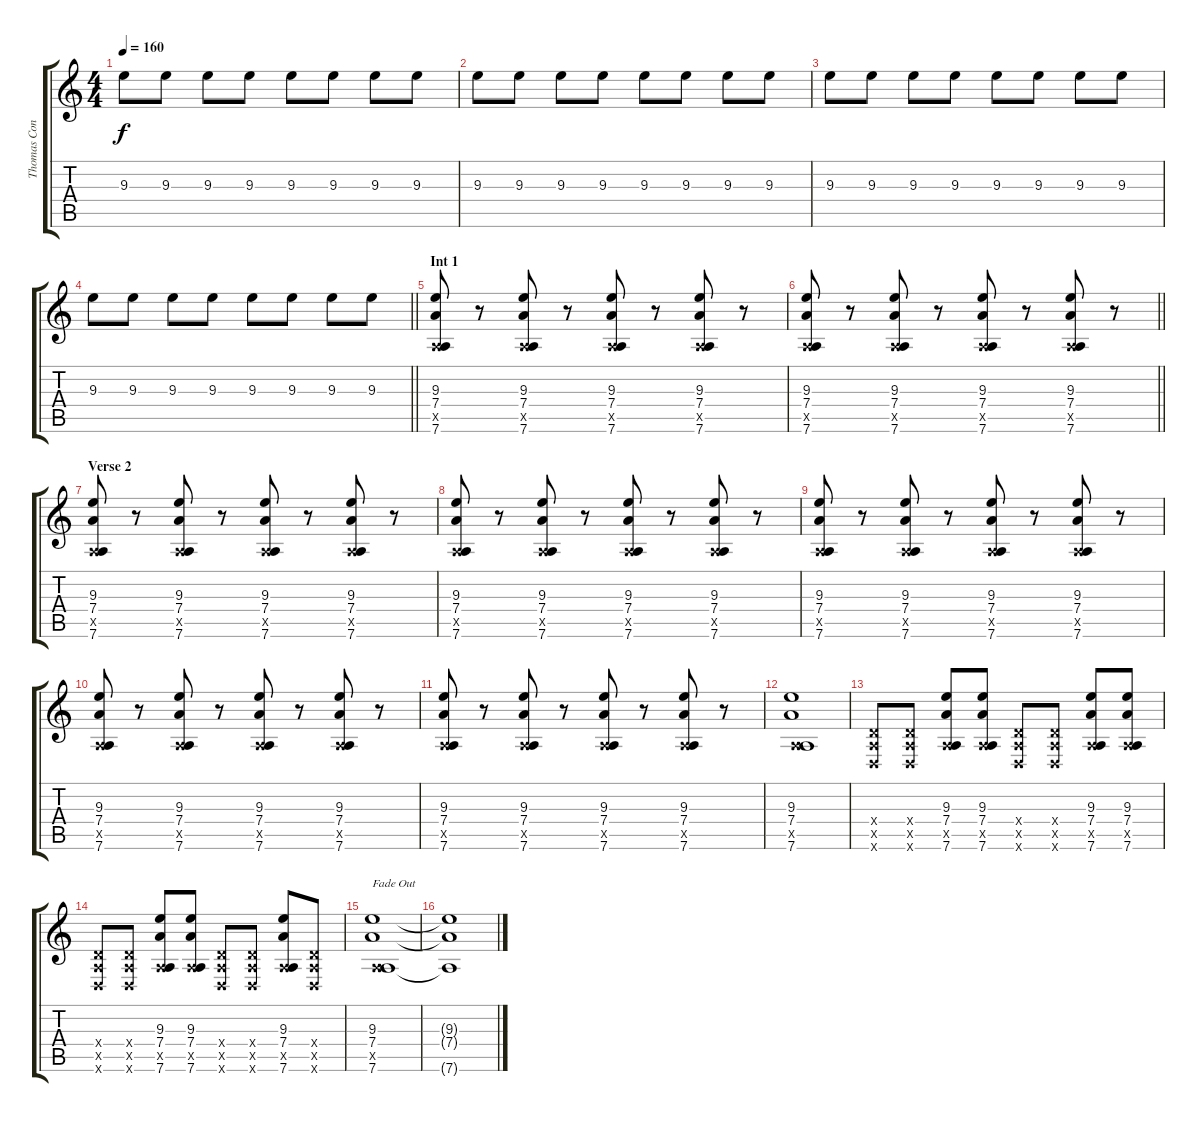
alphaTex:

\track ("Thomas Conrad (Lead Guitar)" "Thomas Con") {instrument overdrivenguitar}
\staff {score tabs}
\tuning (E4 B3 G3 D3 A2 D2) {hide}
\ts (4 4)
\tempo 160
\clef g2
\ks c
9.3.8{dy f} 9.3.8 9.3.8 9.3.8 9.3.8 9.3.8 9.3.8 9.3.8 |
9.3.8 9.3.8 9.3.8 9.3.8 9.3.8 9.3.8 9.3.8 9.3.8 |
9.3.8 9.3.8 9.3.8 9.3.8 9.3.8 9.3.8 9.3.8 9.3.8 |
\barLineRight lightlight
9.3.8 9.3.8 9.3.8 9.3.8 9.3.8 9.3.8 9.3.8 9.3.8 |
\section ("" "Int 1")
(9.3 7.4 0.5{x} 7.6).8{volume 10} r.8 (9.3 7.4 0.5{x} 7.6).8 r.8 (9.3 7.4 0.5{x} 7.6).8 r.8 (9.3 7.4 0.5{x} 7.6).8 r.8 |
\barLineRight lightlight
(9.3 7.4 0.5{x} 7.6).8 r.8 (9.3 7.4 0.5{x} 7.6).8 r.8 (9.3 7.4 0.5{x} 7.6).8 r.8 (9.3 7.4 0.5{x} 7.6).8 r.8 |
\section ("" "Verse 2")
(9.3 7.4 0.5{x} 7.6).8 r.8 (9.3 7.4 0.5{x} 7.6).8 r.8 (9.3 7.4 0.5{x} 7.6).8 r.8 (9.3 7.4 0.5{x} 7.6).8 r.8 |
(9.3 7.4 0.5{x} 7.6).8 r.8 (9.3 7.4 0.5{x} 7.6).8 r.8 (9.3 7.4 0.5{x} 7.6).8 r.8 (9.3 7.4 0.5{x} 7.6).8 r.8 |
(9.3 7.4 0.5{x} 7.6).8 r.8 (9.3 7.4 0.5{x} 7.6).8 r.8 (9.3 7.4 0.5{x} 7.6).8 r.8 (9.3 7.4 0.5{x} 7.6).8 r.8 |
(9.3 7.4 0.5{x} 7.6).8 r.8 (9.3 7.4 0.5{x} 7.6).8 r.8 (9.3 7.4 0.5{x} 7.6).8 r.8 (9.3 7.4 0.5{x} 7.6).8 r.8 |
(9.3 7.4 0.5{x} 7.6).8 r.8 (9.3 7.4 0.5{x} 7.6).8 r.8 (9.3 7.4 0.5{x} 7.6).8 r.8 (9.3 7.4 0.5{x} 7.6).8 r.8 |
(9.3 7.4 0.5{x} 7.6).1 |
(0.4{x} 0.5{x} 0.6{x}).8 (0.4{x} 0.5{x} 0.6{x}).8 (9.3 7.4 0.5{x} 7.6).8 (9.3 7.4 0.5{x} 7.6).8 (0.4{x} 0.5{x} 0.6{x}).8 (0.4{x} 0.5{x} 0.6{x}).8 (9.3 7.4 0.5{x} 7.6).8 (9.3 7.4 0.5{x} 7.6).8 |
(0.4{x} 0.5{x} 0.6{x}).8 (0.4{x} 0.5{x} 0.6{x}).8 (9.3 7.4 0.5{x} 7.6).8 (9.3 7.4 0.5{x} 7.6).8 (0.4{x} 0.5{x} 0.6{x}).8 (0.4{x} 0.5{x} 0.6{x}).8 (9.3 7.4 0.5{x} 7.6).8 (0.4{x} 0.5{x} 0.6{x}).8 |
(9.3 7.4 0.5{x} 7.6).1{txt "Fade Out" volume 0} |
(9.3{t} 7.4{t} 7.6{t}).1
